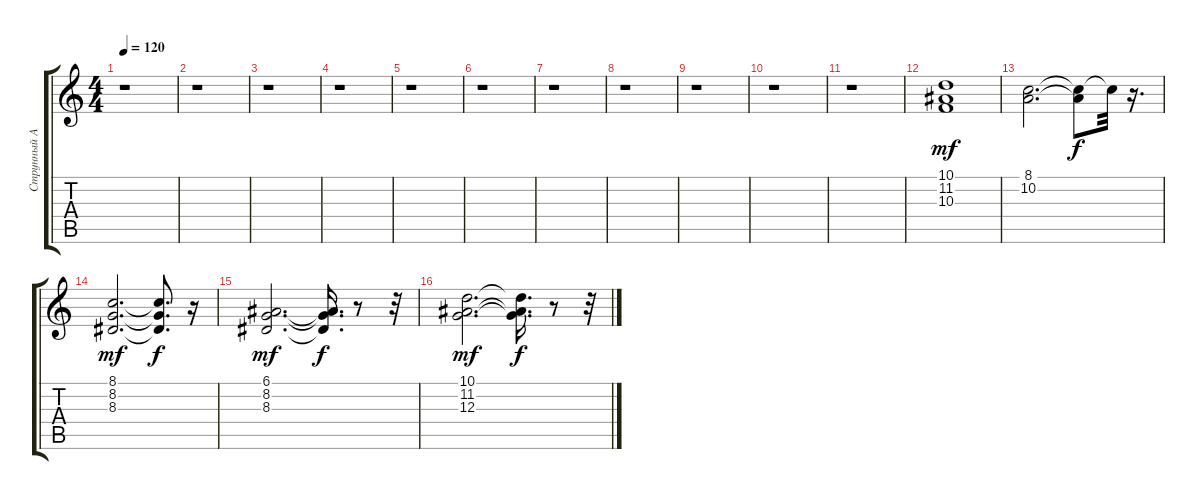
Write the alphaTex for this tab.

\track ("Струнный Ансамбль 2" "Струнный А") {instrument stringensemble2}
\staff {score tabs}
\tuning (E4 B3 G3 D3 A2 E2) {hide}
\ts (4 4)
\tempo 120
\clef g2
\ks c
r.1{dy f} |
r.1 |
r.1 |
r.1 |
r.1 |
r.1 |
r.1 |
r.1 |
r.1 |
r.1 |
r.1 |
(10.1 11.2 10.3).1{dy mf} |
(8.1 10.2).2{d} (8.1{t} 10.2{t}).8{dy f} 8.1{t}.32 r.16{d} |
(8.1 8.2 8.3).2{d dy mf} (8.1{t} 8.2{t} 8.3{t}).8{d dy f} r.16 |
(6.1 8.2 8.3).2{d dy mf} (6.1{t} 8.2{t} 8.3{t}).16{d dy f} r.8 r.32 |
(10.1 11.2 12.3).2{d dy mf} (10.1{t} 11.2{t} 12.3{t}).16{d dy f} r.8 r.32
